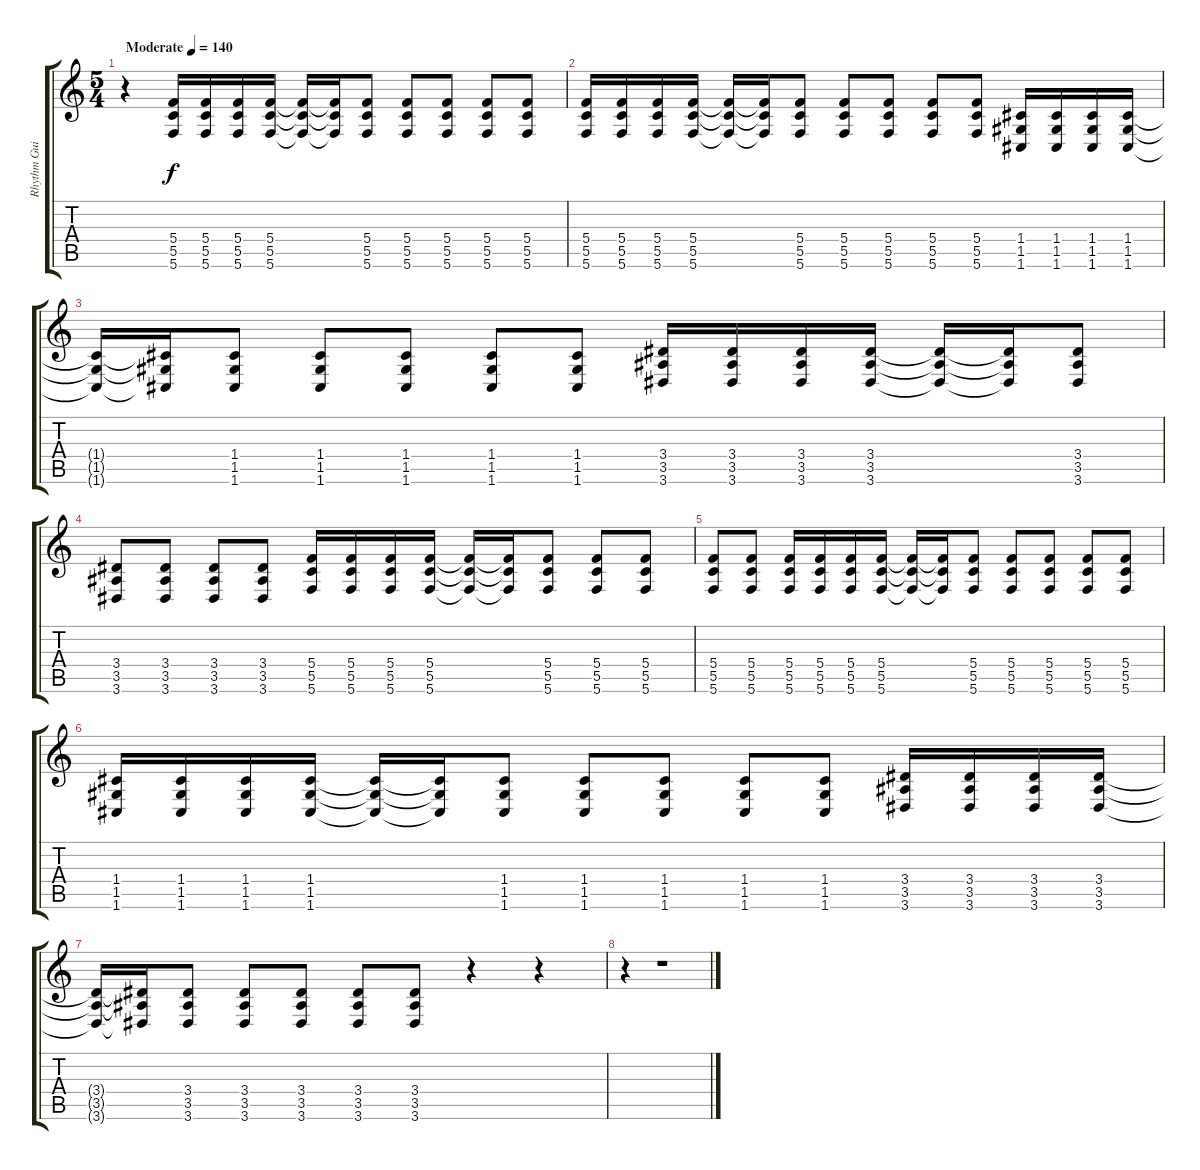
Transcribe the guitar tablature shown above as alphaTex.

\track ("Rhythm Guitar" "Rhythm Gui") {instrument distortionguitar}
\staff {score tabs}
\tuning (D4 A3 F3 C3 G2 C2) {hide}
\ts (5 4)
\tempo (140 "Moderate")
\clef g2
\ks c
r.4{dy f instrument distortionguitar} (5.4 5.5 5.6).16 (5.4 5.5 5.6).16 (5.4 5.5 5.6).16 (5.4 5.5 5.6).16 (5.4{t} 5.5{t} 5.6{t}).16 (5.4{t} 5.5{t} 5.6{t}).16 (5.4 5.5 5.6).8 (5.4 5.5 5.6).8 (5.4 5.5 5.6).8 (5.4 5.5 5.6).8 (5.4 5.5 5.6).8 |
(5.4 5.5 5.6).16 (5.4 5.5 5.6).16 (5.4 5.5 5.6).16 (5.4 5.5 5.6).16 (5.4{t} 5.5{t} 5.6{t}).16 (5.4{t} 5.5{t} 5.6{t}).16 (5.4 5.5 5.6).8 (5.4 5.5 5.6).8 (5.4 5.5 5.6).8 (5.4 5.5 5.6).8 (5.4 5.5 5.6).8 (1.4 1.5 1.6).16 (1.4 1.5 1.6).16 (1.4 1.5 1.6).16 (1.4 1.5 1.6).16 |
(1.4{t} 1.5{t} 1.6{t}).16 (1.4{t} 1.5{t} 1.6{t}).16 (1.4 1.5 1.6).8 (1.4 1.5 1.6).8 (1.4 1.5 1.6).8 (1.4 1.5 1.6).8 (1.4 1.5 1.6).8 (3.4 3.5 3.6).16 (3.4 3.5 3.6).16 (3.4 3.5 3.6).16 (3.4 3.5 3.6).16 (3.4{t} 3.5{t} 3.6{t}).16 (3.4{t} 3.5{t} 3.6{t}).16 (3.4 3.5 3.6).8 |
(3.4 3.5 3.6).8 (3.4 3.5 3.6).8 (3.4 3.5 3.6).8 (3.4 3.5 3.6).8 (5.4 5.5 5.6).16 (5.4 5.5 5.6).16 (5.4 5.5 5.6).16 (5.4 5.5 5.6).16 (5.4{t} 5.5{t} 5.6{t}).16 (5.4{t} 5.5{t} 5.6{t}).16 (5.4 5.5 5.6).8 (5.4 5.5 5.6).8 (5.4 5.5 5.6).8 |
(5.4 5.5 5.6).8 (5.4 5.5 5.6).8 (5.4 5.5 5.6).16 (5.4 5.5 5.6).16 (5.4 5.5 5.6).16 (5.4 5.5 5.6).16 (5.4{t} 5.5{t} 5.6{t}).16 (5.4{t} 5.5{t} 5.6{t}).16 (5.4 5.5 5.6).8 (5.4 5.5 5.6).8 (5.4 5.5 5.6).8 (5.4 5.5 5.6).8 (5.4 5.5 5.6).8 |
(1.4 1.5 1.6).16 (1.4 1.5 1.6).16 (1.4 1.5 1.6).16 (1.4 1.5 1.6).16 (1.4{t} 1.5{t} 1.6{t}).16 (1.4{t} 1.5{t} 1.6{t}).16 (1.4 1.5 1.6).8 (1.4 1.5 1.6).8 (1.4 1.5 1.6).8 (1.4 1.5 1.6).8 (1.4 1.5 1.6).8 (3.4 3.5 3.6).16 (3.4 3.5 3.6).16 (3.4 3.5 3.6).16 (3.4 3.5 3.6).16 |
(3.4{t} 3.5{t} 3.6{t}).16 (3.4{t} 3.5{t} 3.6{t}).16 (3.4 3.5 3.6).8 (3.4 3.5 3.6).8 (3.4 3.5 3.6).8 (3.4 3.5 3.6).8 (3.4 3.5 3.6).8 r.4 r.4 |
r.4 r.1
